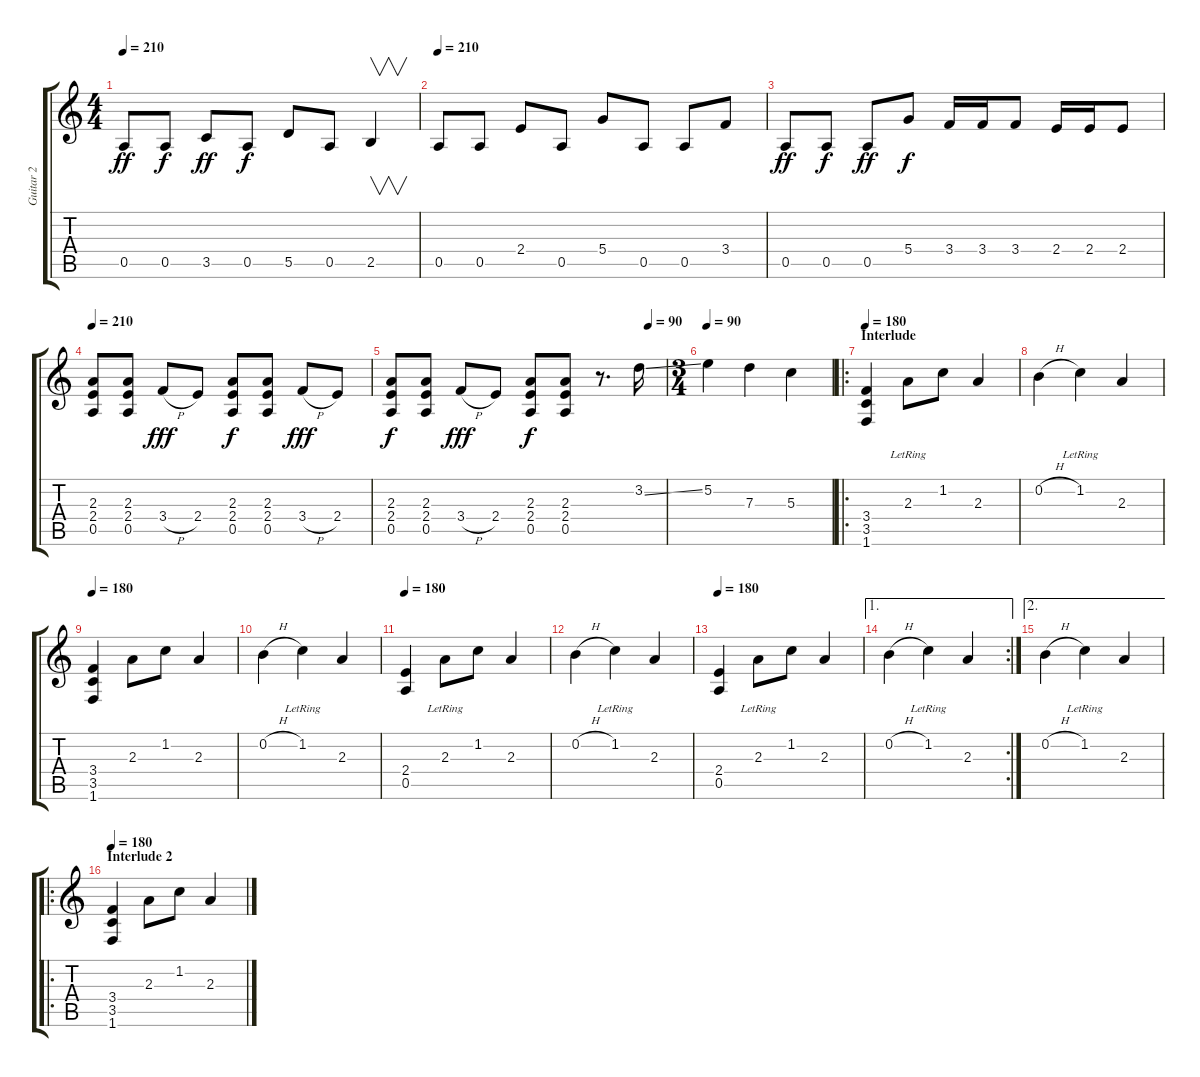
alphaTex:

\track ("Guitar 2" "Guitar 2") {instrument overdrivenguitar}
\staff {score tabs}
\tuning (E4 B3 G3 D3 A2 E2) {hide}
\ts (4 4)
\tempo 210
\clef g2
\ks c
0.5.8{dy ff} 0.5.8{dy f} 3.5.8{dy ff} 0.5.8{dy f} 5.5.8 0.5.8 2.5.4{v} |
\tempo 210
0.5.8 0.5.8 2.4.8 0.5.8 5.4.8 0.5.8 0.5.8 3.4.8 |
0.5.8{dy ff} 0.5.8{dy f} 0.5.8{dy ff} 5.4.8{dy f} 3.4.16 3.4.16 3.4.8 2.4.16 2.4.16 2.4.8 |
\tempo 210
(2.3 2.4 0.5).8 (2.3 2.4 0.5).8 3.4{h}.8{dy fff} 2.4.8 (2.3 2.4 0.5).8{dy f} (2.3 2.4 0.5).8 3.4{h}.8{dy fff} 2.4.8 |
\tempo (90 0.9375)
(2.3 2.4 0.5).8{dy f} (2.3 2.4 0.5).8 3.4{h}.8{dy fff} 2.4.8 (2.3 2.4 0.5).8{dy f} (2.3 2.4 0.5).8 r.8{d} 3.2{ss}.16 |
\ts (3 4)
\tempo 90
5.2.4{volume 16} 7.3.4 5.3.4 |
\ro
\section ("" "Interlude")
\tempo 180
(3.4 3.5 1.6).4{volume 13} 2.3{lr}.8 1.2.8 2.3.4 |
0.2{h}.4 1.2{lr}.4 2.3.4 |
\tempo 180
(3.4 3.5 1.6).4 2.3.8 1.2.8 2.3.4 |
0.2{h}.4 1.2{lr}.4 2.3.4 |
\tempo 180
(2.4 0.5).4 2.3{lr}.8 1.2.8 2.3.4 |
0.2{h}.4 1.2{lr}.4 2.3.4 |
\tempo 180
(2.4 0.5).4 2.3{lr}.8 1.2.8 2.3.4 |
\ae 1
\rc 2
0.2{h}.4 1.2{lr}.4 2.3.4 |
\ae 2
0.2{h}.4 1.2{lr}.4 2.3.4 |
\ro
\section ("" "Interlude 2")
\tempo 180
(3.4 3.5 1.6).4 2.3.8 1.2.8 2.3.4
